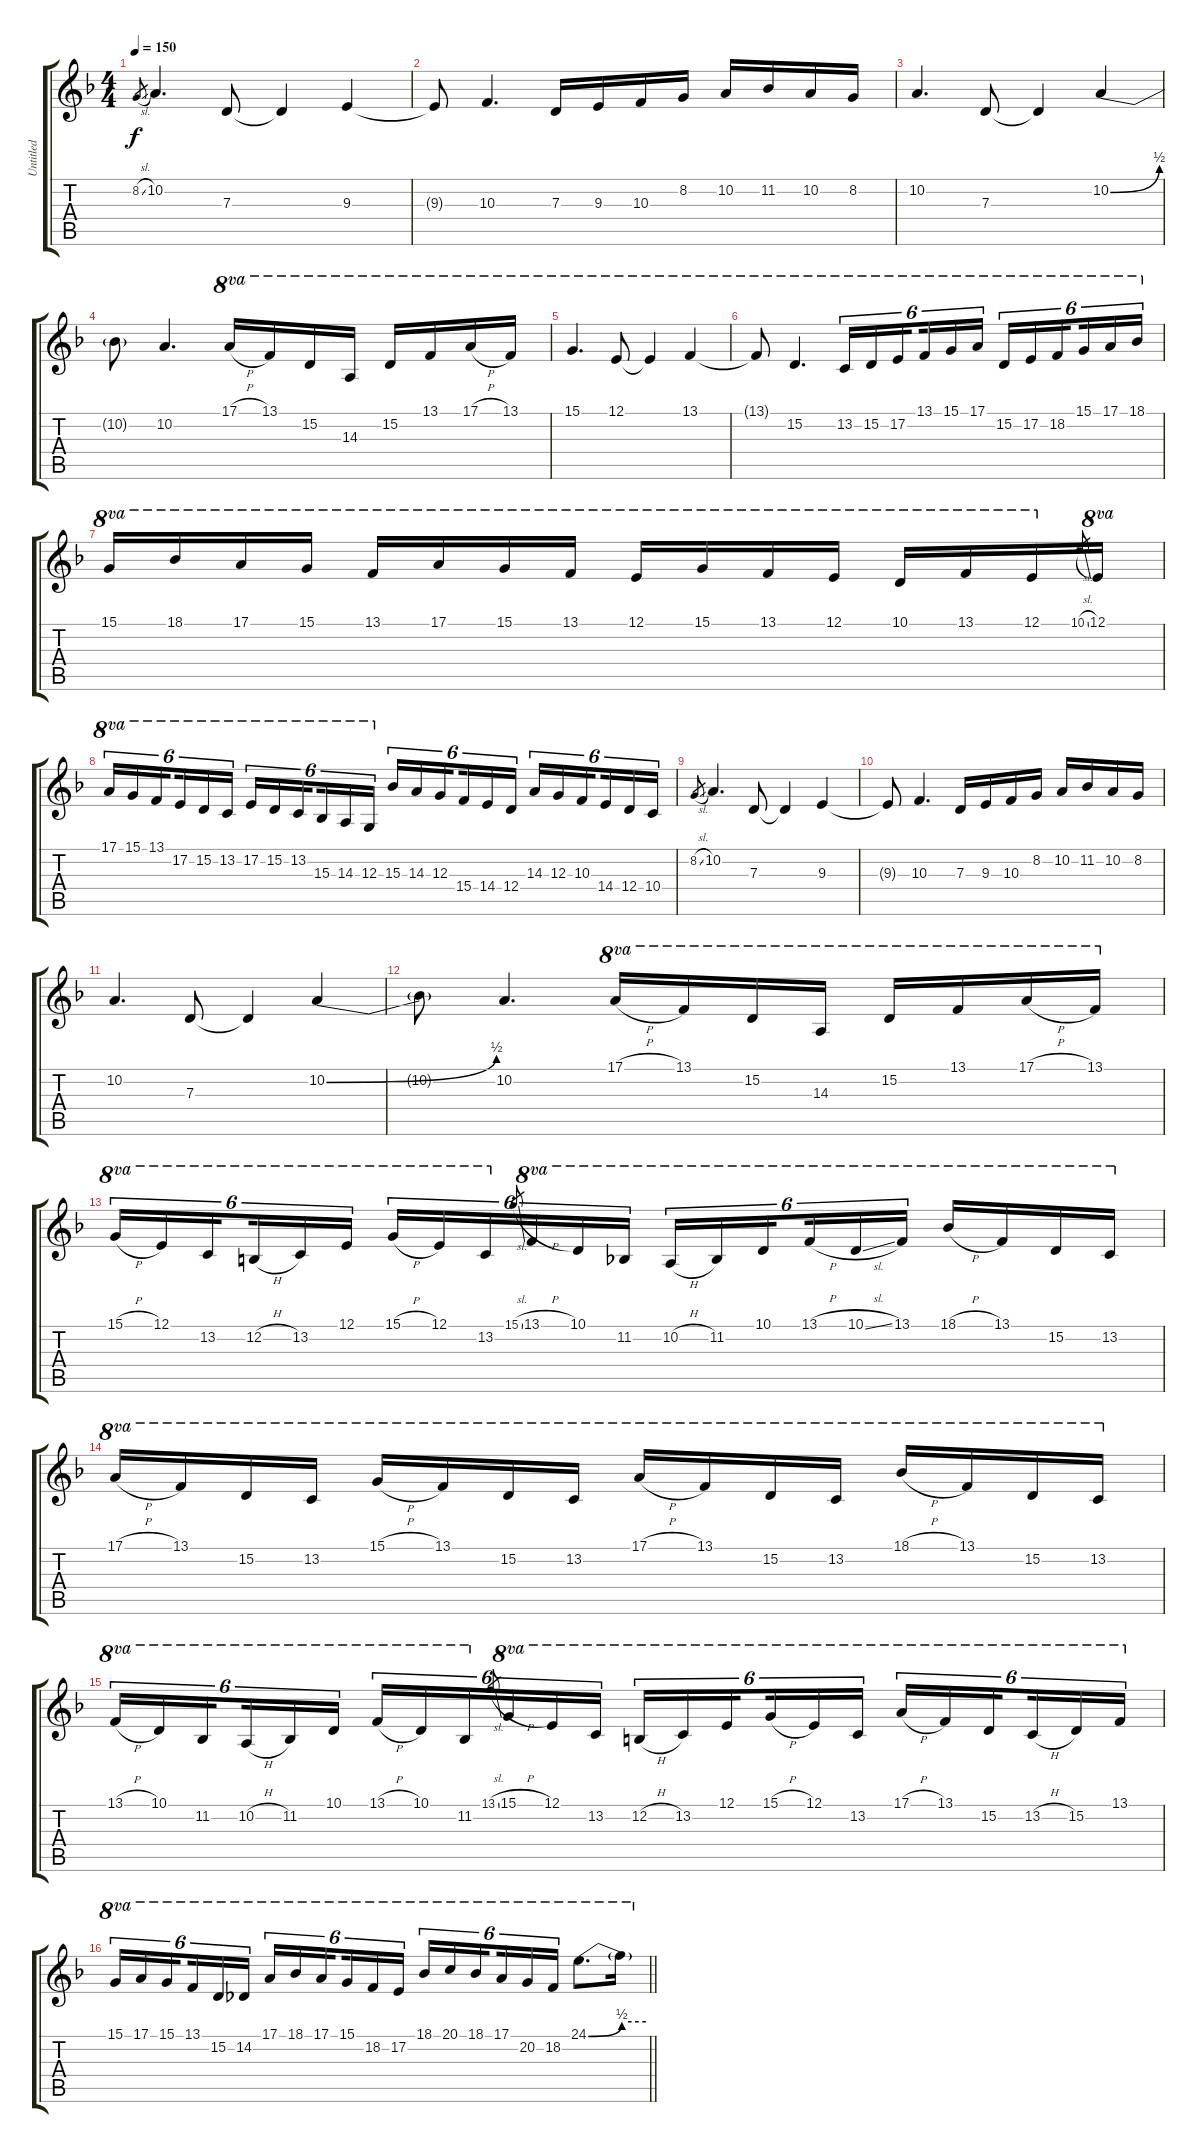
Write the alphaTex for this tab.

\track ("Untitled" "Untitled") {instrument clarinet}
\staff {score tabs}
\tuning (E4 B3 G3 D3 A2 E2) {hide}
\ts (4 4)
\tempo 150
\clef g2
\ks f
8.2{sl}.8{gr dy f} 10.2.4{d} 7.3.8 7.3{t}.4 9.3.4 |
9.3{t}.8 10.3.4{d} 7.3.16 9.3.16 10.3.16 8.2.16 10.2.16 11.2.16 10.2.16 8.2.16 |
10.2.4{d} 7.3.8 7.3{t}.4 10.2{be (bend 0 0 60 2)}.4 |
10.2{t}.8 10.2.4{d} 17.1{h}.16{ot 8va} 13.1.16{ot 8va} 15.2.16{ot 8va} 14.3.16{ot 8va} 15.2.16{ot 8va} 13.1.16{ot 8va} 17.1{h}.16{ot 8va} 13.1.16{ot 8va} |
15.1.4{d ot 8va} 12.1.8{ot 8va} 12.1{t}.4{ot 8va} 13.1.4{ot 8va} |
13.1{t}.8{ot 8va} 15.2.4{d ot 8va} 13.2.16{tu (6 4) ot 8va} 15.2.16{tu (6 4) ot 8va} 17.2.16{tu (6 4) ot 8va beam splitsecondary} 13.1.16{tu (6 4) ot 8va} 15.1.16{tu (6 4) ot 8va} 17.1.16{tu (6 4) ot 8va} 15.2.16{tu (6 4) ot 8va} 17.2.16{tu (6 4) ot 8va} 18.2.16{tu (6 4) ot 8va beam splitsecondary} 15.1.16{tu (6 4) ot 8va} 17.1.16{tu (6 4) ot 8va} 18.1.16{tu (6 4) ot 8va} |
15.1.16{ot 8va} 18.1.16{ot 8va} 17.1.16{ot 8va} 15.1.16{ot 8va} 13.1.16{ot 8va} 17.1.16{ot 8va} 15.1.16{ot 8va} 13.1.16{ot 8va} 12.1.16{ot 8va} 15.1.16{ot 8va} 13.1.16{ot 8va} 12.1.16{ot 8va} 10.1.16{ot 8va} 13.1.16{ot 8va} 12.1.16{ot 8va} 10.1{sl}.8{gr} 12.1.16{ot 8va} |
17.1.16{tu (6 4) ot 8va} 15.1.16{tu (6 4) ot 8va} 13.1.16{tu (6 4) ot 8va beam splitsecondary} 17.2.16{tu (6 4) ot 8va} 15.2.16{tu (6 4) ot 8va} 13.2.16{tu (6 4) ot 8va} 17.2.16{tu (6 4) ot 8va} 15.2.16{tu (6 4) ot 8va} 13.2.16{tu (6 4) ot 8va beam splitsecondary} 15.3.16{tu (6 4) ot 8va} 14.3.16{tu (6 4) ot 8va} 12.3.16{tu (6 4) ot 8va} 15.3.16{tu (6 4)} 14.3.16{tu (6 4)} 12.3.16{tu (6 4) beam splitsecondary} 15.4.16{tu (6 4)} 14.4.16{tu (6 4)} 12.4.16{tu (6 4)} 14.3.16{tu (6 4)} 12.3.16{tu (6 4)} 10.3.16{tu (6 4) beam splitsecondary} 14.4.16{tu (6 4)} 12.4.16{tu (6 4)} 10.4.16{tu (6 4)} |
8.2{sl}.8{gr} 10.2.4{d} 7.3.8 7.3{t}.4 9.3.4 |
9.3{t}.8 10.3.4{d} 7.3.16 9.3.16 10.3.16 8.2.16 10.2.16 11.2.16 10.2.16 8.2.16 |
10.2.4{d} 7.3.8 7.3{t}.4 10.2{be (bend 0 0 60 2)}.4 |
10.2{t}.8 10.2.4{d} 17.1{h}.16{ot 8va} 13.1.16{ot 8va} 15.2.16{ot 8va} 14.3.16{ot 8va} 15.2.16{ot 8va} 13.1.16{ot 8va} 17.1{h}.16{ot 8va} 13.1.16{ot 8va} |
15.1{h}.16{tu (6 4) ot 8va} 12.1.16{tu (6 4) ot 8va} 13.2.16{tu (6 4) ot 8va beam splitsecondary} 12.2{h}.16{tu (6 4) ot 8va} 13.2.16{tu (6 4) ot 8va} 12.1.16{tu (6 4) ot 8va} 15.1{h}.16{tu (6 4) ot 8va} 12.1.16{tu (6 4) ot 8va} 13.2.16{tu (6 4) ot 8va} 15.1{sl}.8{gr beam splitsecondary} 13.1{h}.16{tu (6 4) ot 8va} 10.1.16{tu (6 4) ot 8va} 11.2.16{tu (6 4) ot 8va} 10.2{h}.16{tu (6 4) ot 8va} 11.2.16{tu (6 4) ot 8va} 10.1.16{tu (6 4) ot 8va beam splitsecondary} 13.1{h}.16{tu (6 4) ot 8va} 10.1{sl}.16{tu (6 4) ot 8va} 13.1.16{tu (6 4) ot 8va} 18.1{h}.16{ot 8va} 13.1.16{ot 8va} 15.2.16{ot 8va} 13.2.16{ot 8va} |
17.1{h}.16{ot 8va} 13.1.16{ot 8va} 15.2.16{ot 8va} 13.2.16{ot 8va} 15.1{h}.16{ot 8va} 13.1.16{ot 8va} 15.2.16{ot 8va} 13.2.16{ot 8va} 17.1{h}.16{ot 8va} 13.1.16{ot 8va} 15.2.16{ot 8va} 13.2.16{ot 8va} 18.1{h}.16{ot 8va} 13.1.16{ot 8va} 15.2.16{ot 8va} 13.2.16{ot 8va} |
13.1{h}.16{tu (6 4) ot 8va} 10.1.16{tu (6 4) ot 8va} 11.2.16{tu (6 4) ot 8va beam splitsecondary} 10.2{h}.16{tu (6 4) ot 8va} 11.2.16{tu (6 4) ot 8va} 10.1.16{tu (6 4) ot 8va} 13.1{h}.16{tu (6 4) ot 8va} 10.1.16{tu (6 4) ot 8va} 11.2.16{tu (6 4) ot 8va} 13.1{sl}.8{gr beam splitsecondary} 15.1{h}.16{tu (6 4) ot 8va} 12.1.16{tu (6 4) ot 8va} 13.2.16{tu (6 4) ot 8va} 12.2{h}.16{tu (6 4) ot 8va} 13.2.16{tu (6 4) ot 8va} 12.1.16{tu (6 4) ot 8va beam splitsecondary} 15.1{h}.16{tu (6 4) ot 8va} 12.1.16{tu (6 4) ot 8va} 13.2.16{tu (6 4) ot 8va} 17.1{h}.16{tu (6 4) ot 8va} 13.1.16{tu (6 4) ot 8va} 15.2.16{tu (6 4) ot 8va beam splitsecondary} 13.2{h}.16{tu (6 4) ot 8va} 15.2.16{tu (6 4) ot 8va} 13.1.16{tu (6 4) ot 8va} |
\barLineRight lightlight
15.1.16{tu (6 4) ot 8va} 17.1.16{tu (6 4) ot 8va} 15.1.16{tu (6 4) ot 8va beam splitsecondary} 13.1.16{tu (6 4) ot 8va} 15.2.16{tu (6 4) ot 8va} 14.2.16{tu (6 4) ot 8va} 17.1.16{tu (6 4) ot 8va} 18.1.16{tu (6 4) ot 8va} 17.1.16{tu (6 4) ot 8va beam splitsecondary} 15.1.16{tu (6 4) ot 8va} 18.2.16{tu (6 4) ot 8va} 17.2.16{tu (6 4) ot 8va} 18.1.16{tu (6 4) ot 8va} 20.1.16{tu (6 4) ot 8va} 18.1.16{tu (6 4) ot 8va beam splitsecondary} 17.1.16{tu (6 4) ot 8va} 20.2.16{tu (6 4) ot 8va} 18.2.16{tu (6 4) ot 8va} 24.1{be (bend 0 0 60 2)}.8{d ot 8va} 24.1{be (hold 0 2 60 2) t}.16{ot 8va}
